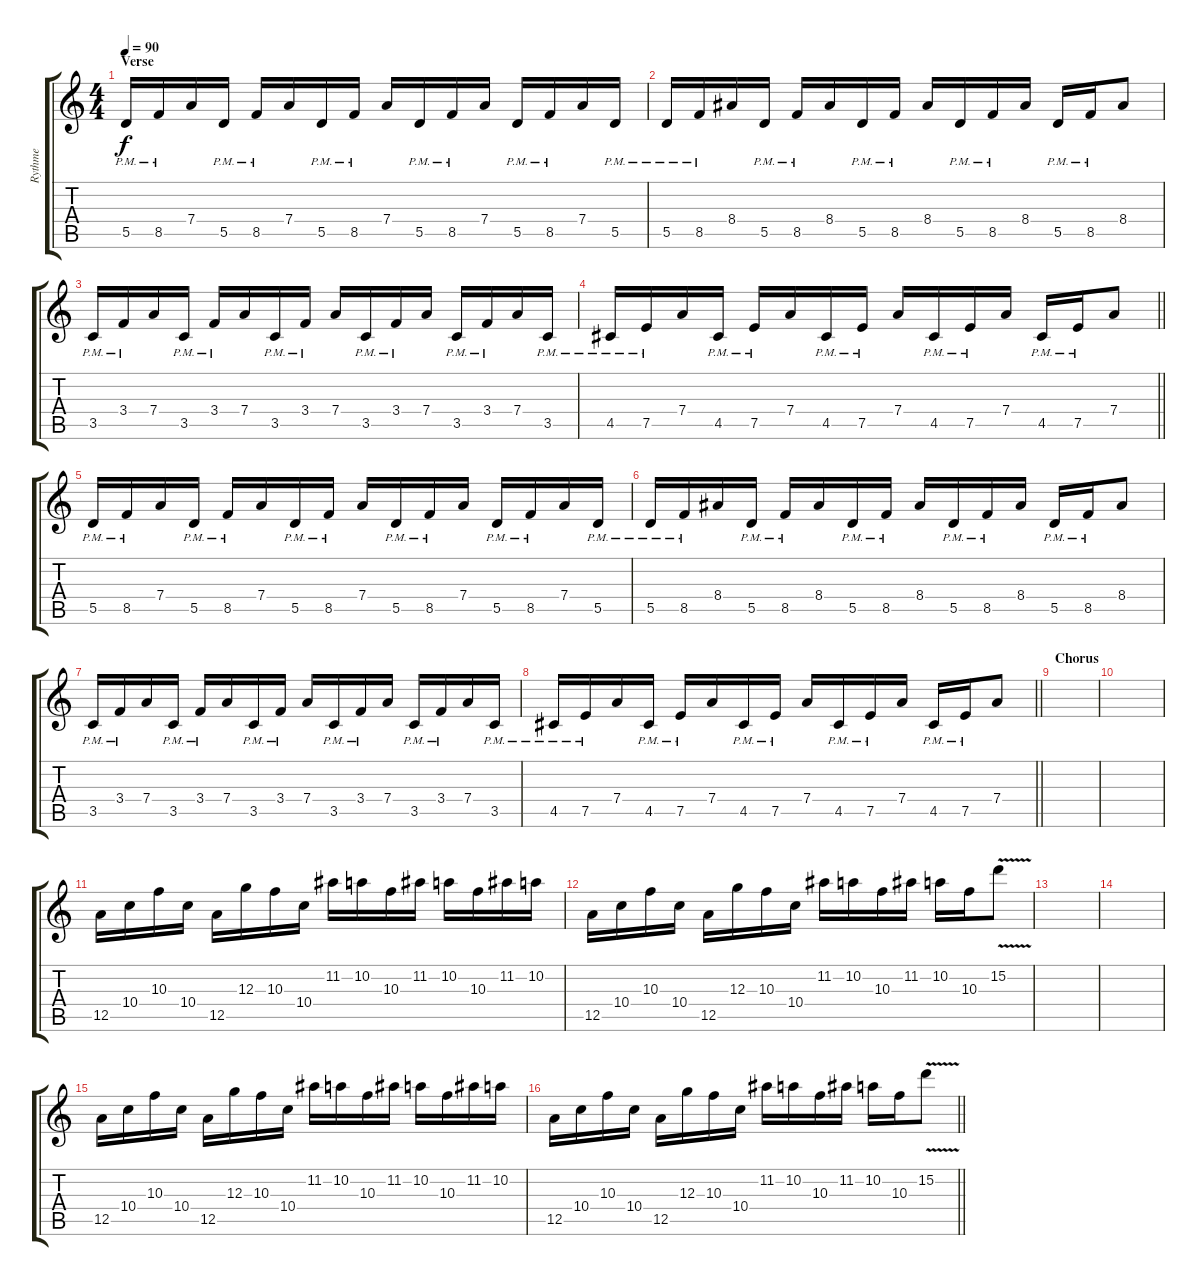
\track ("Rythme" "Rythme") {instrument distortionguitar}
\staff {score tabs}
\tuning (E4 B3 G3 D3 A2 D2) {hide}
\ts (4 4)
\section ("" "Verse")
\tempo 90
\clef g2
\ks c
5.5{pm}.16{dy f} 8.5{pm}.16 7.4.16 5.5{pm}.16 8.5{pm}.16 7.4.16 5.5{pm}.16 8.5{pm}.16 7.4.16 5.5{pm}.16 8.5{pm}.16 7.4.16 5.5{pm}.16 8.5{pm}.16 7.4.16 5.5{pm}.16 |
5.5{pm}.16 8.5{pm}.16 8.4.16 5.5{pm}.16 8.5{pm}.16 8.4.16 5.5{pm}.16 8.5{pm}.16 8.4.16 5.5{pm}.16 8.5{pm}.16 8.4.16 5.5{pm}.16 8.5{pm}.16 8.4.8 |
3.5{pm}.16 3.4{pm}.16 7.4.16 3.5{pm}.16 3.4{pm}.16 7.4.16 3.5{pm}.16 3.4{pm}.16 7.4.16 3.5{pm}.16 3.4{pm}.16 7.4.16 3.5{pm}.16 3.4{pm}.16 7.4.16 3.5{pm}.16 |
\barLineRight lightlight
4.5{pm}.16 7.5{pm}.16 7.4.16 4.5{pm}.16 7.5{pm}.16 7.4.16 4.5{pm}.16 7.5{pm}.16 7.4.16 4.5{pm}.16 7.5{pm}.16 7.4.16 4.5{pm}.16 7.5{pm}.16 7.4.8 |
5.5{pm}.16 8.5{pm}.16 7.4.16 5.5{pm}.16 8.5{pm}.16 7.4.16 5.5{pm}.16 8.5{pm}.16 7.4.16 5.5{pm}.16 8.5{pm}.16 7.4.16 5.5{pm}.16 8.5{pm}.16 7.4.16 5.5{pm}.16 |
5.5{pm}.16 8.5{pm}.16 8.4.16 5.5{pm}.16 8.5{pm}.16 8.4.16 5.5{pm}.16 8.5{pm}.16 8.4.16 5.5{pm}.16 8.5{pm}.16 8.4.16 5.5{pm}.16 8.5{pm}.16 8.4.8 |
3.5{pm}.16 3.4{pm}.16 7.4.16 3.5{pm}.16 3.4{pm}.16 7.4.16 3.5{pm}.16 3.4{pm}.16 7.4.16 3.5{pm}.16 3.4{pm}.16 7.4.16 3.5{pm}.16 3.4{pm}.16 7.4.16 3.5{pm}.16 |
\barLineRight lightlight
4.5{pm}.16 7.5{pm}.16 7.4.16 4.5{pm}.16 7.5{pm}.16 7.4.16 4.5{pm}.16 7.5{pm}.16 7.4.16 4.5{pm}.16 7.5{pm}.16 7.4.16 4.5{pm}.16 7.5{pm}.16 7.4.8 |
\section ("" "Chorus")
|
|
12.5.16 10.4.16 10.3.16 10.4.16 12.5.16 12.3.16 10.3.16 10.4.16 11.2.16 10.2.16 10.3.16 11.2.16 10.2.16 10.3.16 11.2.16 10.2.16 |
12.5.16 10.4.16 10.3.16 10.4.16 12.5.16 12.3.16 10.3.16 10.4.16 11.2.16 10.2.16 10.3.16 11.2.16 10.2.16 10.3.16 15.2{v}.8 |
|
|
12.5.16 10.4.16 10.3.16 10.4.16 12.5.16 12.3.16 10.3.16 10.4.16 11.2.16 10.2.16 10.3.16 11.2.16 10.2.16 10.3.16 11.2.16 10.2.16 |
\barLineRight lightlight
12.5.16 10.4.16 10.3.16 10.4.16 12.5.16 12.3.16 10.3.16 10.4.16 11.2.16 10.2.16 10.3.16 11.2.16 10.2.16 10.3.16 15.2{v}.8
